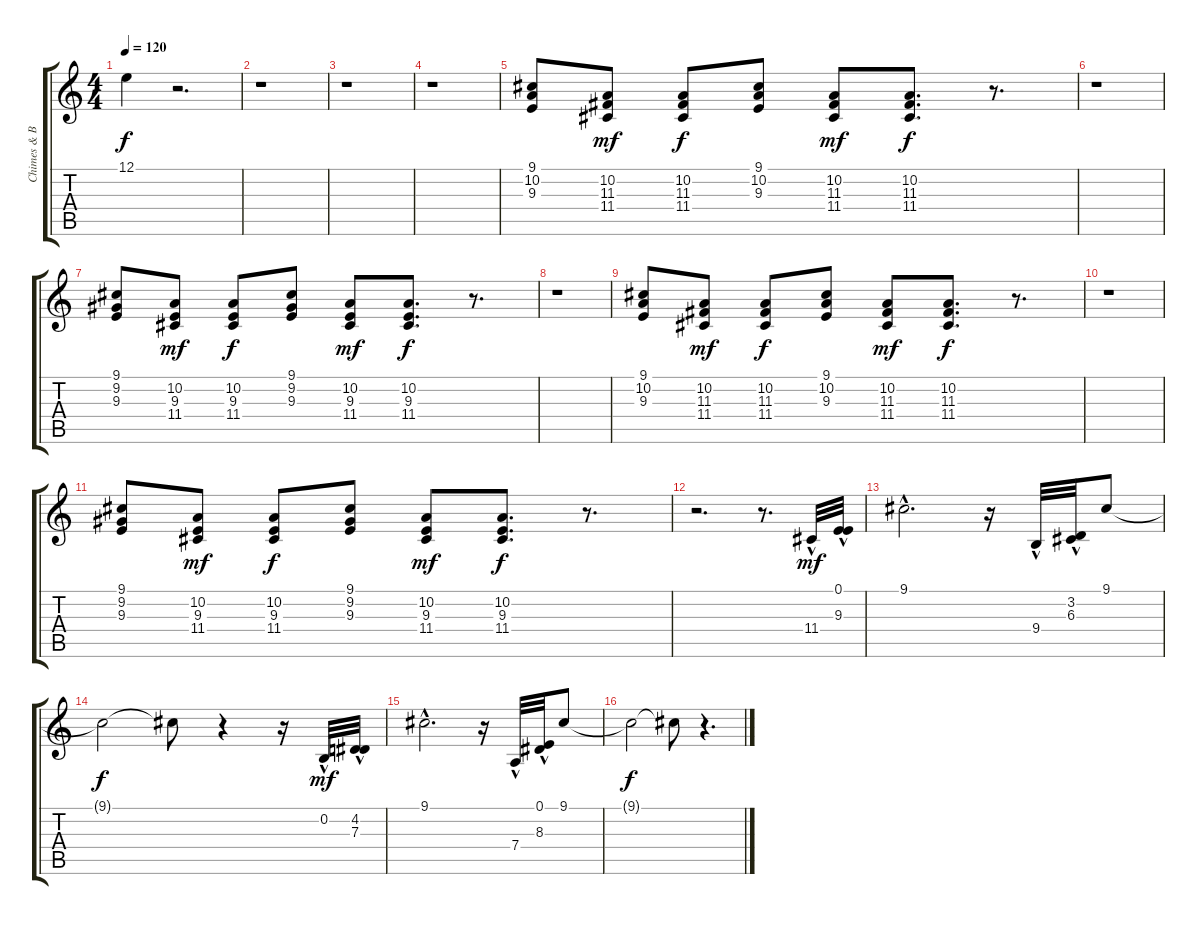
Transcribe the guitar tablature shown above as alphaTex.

\track ("Chimes & Backing Vocals" "Chimes & B") {instrument electricpiano1}
\staff {score tabs}
\tuning (E4 B3 G3 D3 A2 E2) {hide}
\ts (4 4)
\tempo 120
\clef g2
\ks c
12.1{t}.4{dy f} r.2{d} |
r.1 |
r.1 |
r.1 |
(9.1 10.2 9.3).8 (10.2 11.3 11.4).8{dy mf} (10.2 11.3 11.4).8{dy f} (9.1 10.2 9.3).8 (10.2 11.3 11.4).8{dy mf} (10.2 11.3 11.4).8{d dy f} r.8{d} |
r.1 |
(9.1 9.2 9.3).8 (10.2 9.3 11.4).8{dy mf} (10.2 9.3 11.4).8{dy f} (9.1 9.2 9.3).8 (10.2 9.3 11.4).8{dy mf} (10.2 9.3 11.4).8{d dy f} r.8{d} |
r.1 |
(9.1 10.2 9.3).8 (10.2 11.3 11.4).8{dy mf} (10.2 11.3 11.4).8{dy f} (9.1 10.2 9.3).8 (10.2 11.3 11.4).8{dy mf} (10.2 11.3 11.4).8{d dy f} r.8{d} |
r.1 |
(9.1 9.2 9.3).8 (10.2 9.3 11.4).8{dy mf} (10.2 9.3 11.4).8{dy f} (9.1 9.2 9.3).8 (10.2 9.3 11.4).8{dy mf} (10.2 9.3 11.4).8{d dy f} r.8{d} |
r.2{d} r.8{d} 11.4{hac}.32{dy mf} (0.1{hac} 9.3{hac}).32 |
9.1{hac}.2{d} r.16 9.4{hac}.32 (3.2{hac} 6.3{hac}).32 9.1.8 |
9.1{t}.2{dy f} 9.1{t}.8 r.4 r.16 0.2{hac}.32{dy mf} (4.2{hac} 7.3{hac}).32 |
9.1{hac}.2{d} r.16 7.4{hac}.32 (0.1{hac} 8.3{hac}).32 9.1.8 |
9.1{t}.2{dy f} 9.1{t}.8 r.4{d}
